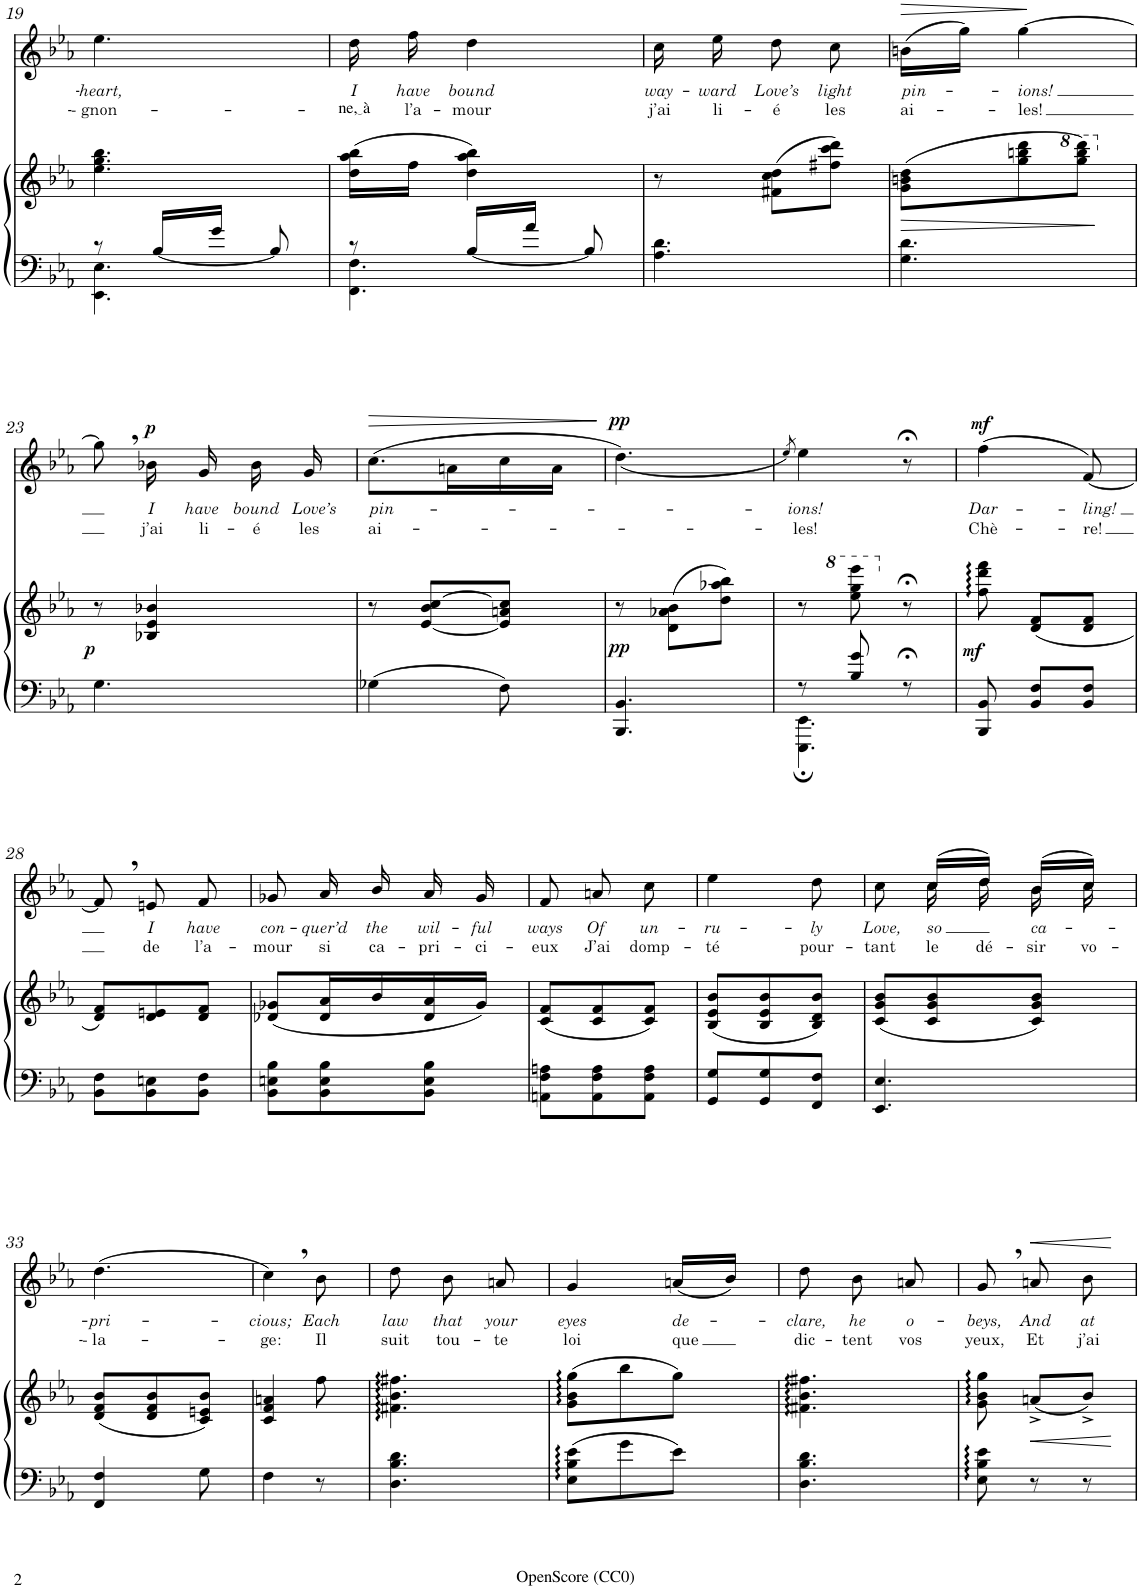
**kern	**kern	**dynam	**kern	**text	**text	**dynam
*part2	*part2	*part2	*part1	*part1	*part1	*part1
*staff3	*staff2	*staff2/3	*staff1	*staff1	*staff1	*staff1
*I"Piano	*	*	*I"Voice	*	*	*
*I'Pno	*	*	*	*	*	*
!!LO:PB:g=z
*clefF4	*clefG2	*	*clefG2	*	*	*
*k[b-e-a-]	*k[b-e-a-]	*	*k[b-e-a-]	*	*	*
*M3/8	*M3/8	*	*M3/8	*	*	*
=19	=19	=19	=19	=19	=19	=19
*^	*	*	*	*	*	*
!	!	!	!	!	!LO:LY:b	!LO:LY:b	!
8r	4.EE-\ 4.E-\	4.ee-\ 4.gg\ 4.bb-\	.	4.ee-\	-heart,	-- gnon-	.
[<16B-/LL	.	.	.	.	.	.	.
16g/JJ	.	.	.	.	.	.	.
8B-/]	.	.	.	.	.	.	.
=20	=20	=20	=20	=20	=20	=20	=20
!	!	!	!	!	!LO:LY:b	!LO:LY:b	!
8r	4.FF\ 4.F\	(16dd\ 16aa-\ 16bb-\LL	.	16dd\	I	ne, à	.
!	!	!	!	!	!LO:LY:b	!LO:LY:b	!
.	.	16ff\JJ	.	16ff\	have	l’a-	.
!	!	!	!	!	!LO:LY:b	!LO:LY:b	!
[<16B-/LL	.	4dd\ 4aa-\ 4bb-\)	.	4dd\	bound	-mour	.
16a-/JJ	.	.	.	.	.	.	.
8B-/]	.	.	.	.	.	.	.
*v	*v	*	*	*	*	*	*
=21	=21	=21	=21	=21	=21	=21
!	!	!	!	!LO:LY:b	!LO:LY:b	!
4.A-\ 4.d\	8r	.	16cc\	way-	j’ai	.
!	!	!	!	!LO:LY:b	!LO:LY:b	!
.	.	.	16ee-\	-ward	li-	.
!	!	!	!	!LO:LY:b	!LO:LY:b	!
.	(8f#X\ 8cc\ 8dd\L	.	8dd\	Love’s	-é	.
!	!	!	!	!LO:LY:b	!LO:LY:b	!
.	8ff#X\ 8ccc\ 8ddd\J)	.	8cc\	light	les	.
=22	=22	=22	=22	=22	=22	=22
!	!	!LO:HP:b	!	!LO:LY:b	!LO:LY:b	!LO:HP:b
4.G\ 4.d\	(8g\ 8bn\ 8dd\L	>	(16bn\LL	pin-	ai-	>
.	.	.	16gg\JJ)	.	.	.
!	!	!	!	!LO:LY:b	!LO:LY:b	!
.	8gg\ 8bbn\ 8ddd\	.	[4gg\	-ions!	-les!	]
*	*8va	*	*	*	*	*
.	8ggg\ 8bbb\ 8dddd\J)	.	.	.	.	.
.	.	]	.	.	.	.
!!LO:LB:g=z
=23	=23	=23	=23	=23	=23	=23
*	*X8va	*	*	*	*	*
!	!	!LO:DY:b	!	!	!	!
4.G\	8r	p	8gg'~,\]	.	.	.
!	!	!	!	!LO:LY:b	!LO:LY:b	!LO:DY:a
.	4B-X/ 4e-/ 4b-X/	.	16b-X\	I	j’ai	p
!	!	!	!	!LO:LY:b	!LO:LY:b	!
.	.	.	16g/	have	li-	.
!	!	!	!	!LO:LY:b	!LO:LY:b	!
.	.	.	16b-\	bound	-é	.
!	!	!	!	!LO:LY:b	!LO:LY:b	!
.	.	.	16g/	Love’s	les	.
=24	=24	=24	=24	=24	=24	=24
!	!	!	!	!LO:LY:b	!LO:LY:b	!LO:HP:b
4G-X\	8r	.	(8.cc\L	pin-	ai-	>
.	[8e-/ 8b-/ [8cc/L	.	.	.	.	.
.	.	.	16an\L	.	.	.
8F\	8e-/] 8an/ 8cc/]J	.	16cc\	.	.	.
.	.	.	16a\JJ	.	.	.
.	.	.	.	.	.	]
=25	=25	=25	=25	=25	=25	=25
!	!	!LO:DY:b	!	!	!	!LO:DY:a
4.BBB-/ 4.BB-/	8r	pp	(<4.dd\)	.	.	pp
.	(8d\ 8a-X\ 8b-\L	.	.	.	.	.
.	8dd\ 8aa-X\ 8bb-\J)	.	.	.	.	.
=26	=26	=26	=26	=26	=26	=26
.	.	.	8qee-/)	.	.	.
*^	*	*	*	*	*	*
!	!	!	!	!	!LO:LY:b	!LO:LY:b	!
8r	4.EEE-\; 4.EE-\;	8r	.	4ee-\	-ions!	-les!	.
*	*	*8va	*	*	*	*	*
8B-/ 8g/	.	8eee-\;< 8ggg\;< 8eeee-\;<	.	.	.	.	.
*	*	*X8va	*	*	*	*	*
8r;<	.	8r;<	.	8r;<	.	.	.
*v	*v	*	*	*	*	*	*
=27	=27	=27	=27	=27	=27	=27
!	!	!LO:DY:b	!	!LO:LY:b	!LO:LY:b	!LO:DY:a
8BBB-/ 8BB-/	8ff\ 8ddd\ 8fff\	mf	(4ff\	Dar-	Chè-	mf
8BB-/ 8F/L	(8d/ 8f/L	.	.	.	.	.
!	!	!	!	!LO:LY:b	!LO:LY:b	!
8BB-/ 8F/J	8d/ 8f/J	.	[8f/)	-ling!	-re!	.
!!LO:LB:g=z
=28	=28	=28	=28	=28	=28	=28
8BB-\ 8F\L	8d/ 8f/L)	.	8f'~,/]	.	.	.
!	!	!	!	!LO:LY:b	!LO:LY:b	!
8BB-\ 8En\	8d/ 8en/	.	8en/	I	de	.
!	!	!	!	!LO:LY:b	!LO:LY:b	!
8BB-\ 8F\J	8d/ 8f/J	.	8f/	have	l’a-	.
=29	=29	=29	=29	=29	=29	=29
!	!	!	!	!LO:LY:b	!LO:LY:b	!
8BB-\ 8En\ 8B-\L	(8d-X/ 8g-X/L	.	8g-X/	con-	-mour	.
!	!	!	!	!LO:LY:b	!LO:LY:b	!
8BB-\ 8E\ 8B-\	16d-/ 16a-/L	.	16a-/	-quer’d	si	.
!	!	!	!	!LO:LY:b	!LO:LY:b	!
.	16b-/	.	16b-/	the	ca-	.
!	!	!	!	!LO:LY:b	!LO:LY:b	!
8BB-\ 8E\ 8B-\J	16d-/ 16a-/	.	16a-/	wil-	-pri-	.
!	!	!	!	!LO:LY:b	!LO:LY:b	!
.	16g-/JJ)	.	16g-/	-ful	-ci-	.
=30	=30	=30	=30	=30	=30	=30
!	!	!	!	!LO:LY:b	!LO:LY:b	!
8AAn\ 8F\ 8An\L	(8c/ 8f/L	.	8f/	ways	-eux	.
!	!	!	!	!LO:LY:b	!LO:LY:b	!
8AA\ 8F\ 8A\	8c/ 8f/	.	8an/	Of	J’ai	.
!	!	!	!	!LO:LY:b	!LO:LY:b	!
8AA\ 8F\ 8A\J	8c/ 8f/J)	.	8cc\	un-	domp-	.
=31	=31	=31	=31	=31	=31	=31
!	!	!	!	!LO:LY:b	!LO:LY:b	!
8GG/ 8G/L	(8B-/ 8e-/ 8b-/L	.	4ee-\	-ru-	-té	.
8GG/ 8G/	8B-/ 8e-/ 8b-/	.	.	.	.	.
!	!	!	!	!LO:LY:b	!LO:LY:b	!
8FF/ 8F/J	8B-/ 8d/ 8b-/J)	.	8dd\	-ly	pour-	.
=32	=32	=32	=32	=32	=32	=32
!	!	!	!	!LO:LY:b	!LO:LY:b	!
*	*	*	*^	*	*	*
4.EE-/ 4.E-/	(8c/ 8g/ 8b-/L	.	8cc'~\	8ryy	Love,	-tant	.
!	!	!	!	!	!LO:LY:b	!LO:LY:b	!
.	8c/ 8g/ 8b-/	.	(16cc/LL	16cc\	so	le	.
!	!	!	!	!	!	!LO:LY:b	!
.	.	.	16dd/JJ)	16dd\	.	dé-	.
!	!	!	!	!	!LO:LY:b	!LO:LY:b	!
.	8c/ 8g/ 8b-/J)	.	(16b-/LL	16b-\	ca-	-sir	.
!	!	!	!	!	!	!LO:LY:b	!
.	.	.	16cc/JJ)	16cc\	.	vo-	.
!!LO:LB:g=z
=33	=33	=33	=33	=33	=33	=33	=33
!	!	!	!	!	!LO:LY:b	!LO:LY:b	!
*	*	*	*v	*v	*	*	*
4FF/ 4F/	(8d/ 8f/ 8b-/L	.	(4.dd\	-pri-	-- la-	.
.	8d/ 8f/ 8b-/	.	.	.	.	.
8G\	8c/ 8en/ 8b-/J)	.	.	.	.	.
=34	=34	=34	=34	=34	=34	=34
!	!	!	!	!LO:LY:b	!LO:LY:b	!
4F\	4c/ 4f/ 4an/	.	4cc'~,\)	-cious;	-ge:	.
!	!	!	!	!LO:LY:b	!LO:LY:b	!
8r	8ff\	.	8b-\	Each	Il	.
=35	=35	=35	=35	=35	=35	=35
!	!	!	!	!LO:LY:b	!LO:LY:b	!
4.D\ 4.B-\ 4.d\	4.f#X\ 4.b-\ 4.ff#X\	.	8dd\	law	suit	.
!	!	!	!	!LO:LY:b	!LO:LY:b	!
.	.	.	8b-\	that	tou-	.
!	!	!	!	!LO:LY:b	!LO:LY:b	!
.	.	.	8an/	your	-te	.
=36	=36	=36	=36	=36	=36	=36
!	!	!	!	!LO:LY:b	!LO:LY:b	!
8E-\:: 8B-\:: 8e-\::L	(8g\ 8b-\ 8gg\L	.	4g/	eyes	loi	.
8g\	8bb-\	.	.	.	.	.
!	!	!	!	!LO:LY:b	!LO:LY:b	!
8e-\J	8gg\J)	.	(16an/LL	de-	que	.
.	.	.	16b-/JJ)	.	.	.
=37	=37	=37	=37	=37	=37	=37
!	!	!	!	!LO:LY:b	!LO:LY:b	!
4.D\ 4.B-\ 4.d\	4.f#X\ 4.b-\ 4.ff#X\	.	8dd\	-clare,	dic-	.
!	!	!	!	!LO:LY:b	!LO:LY:b	!
.	.	.	8b-\	he	-tent	.
!	!	!	!	!LO:LY:b	!LO:LY:b	!
.	.	.	8an/	o-	vos	.
=38	=38	=38	=38	=38	=38	=38
!	!	!	!	!LO:LY:b	!LO:LY:b	!
8E-\:: 8B-\:: 8e-\::	8g\ 8b-\ 8gg\	.	8g'~,/	-beys,	yeux,	.
!	!	!LO:HP:b	!	!LO:LY:b	!LO:LY:b	!LO:HP:b
8r	(8an^/L	<	8an/	And	Et	<
!	!	!	!	!LO:LY:b	!LO:LY:b	!
8r	8b-^/J)	.	8b-\	at	j’ai	.
.	.	[	.	.	.	[
=	=	=	=	=	=	=
*-	*-	*-	*-	*-	*-	*-
